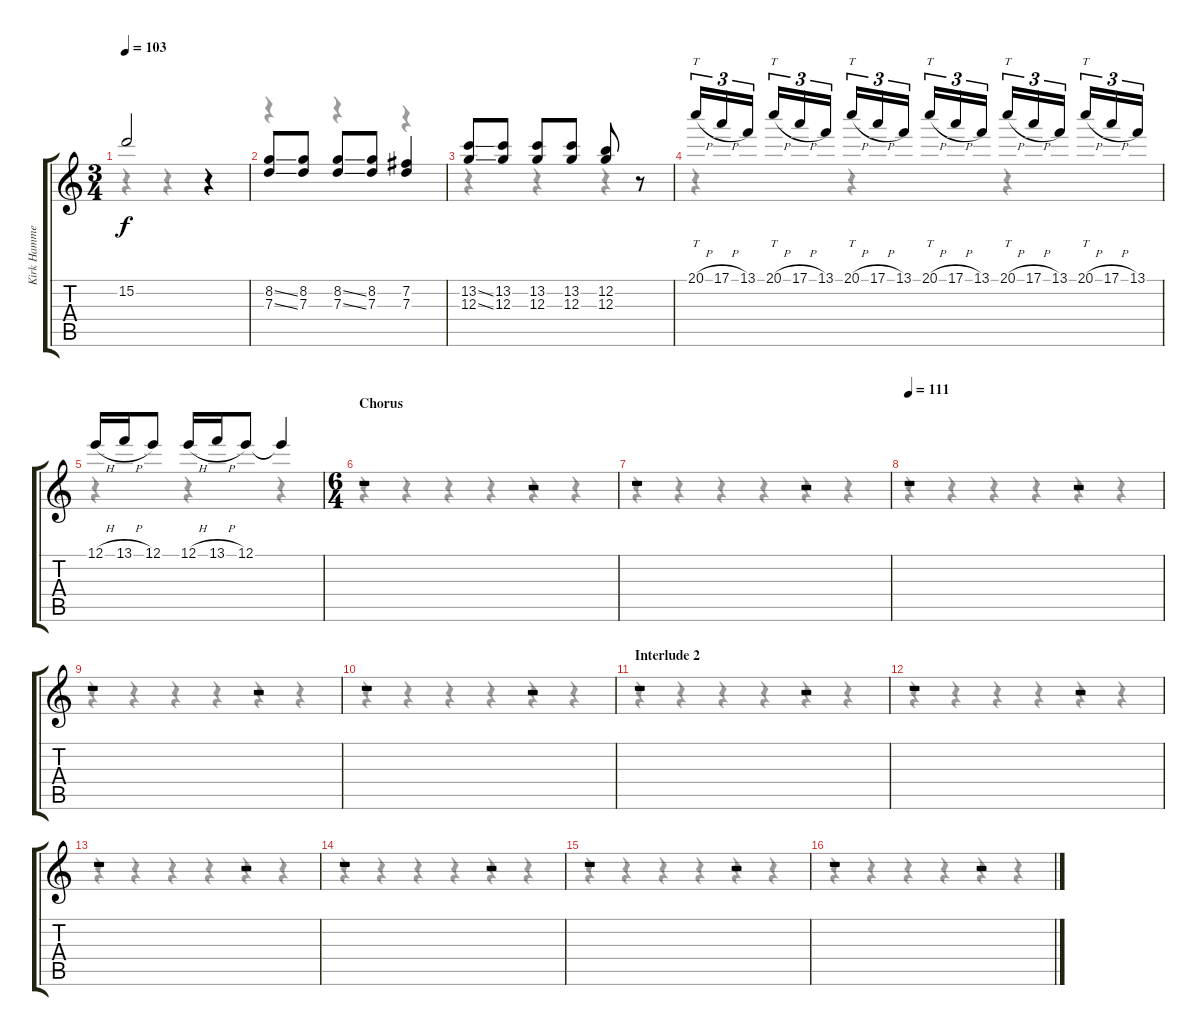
\track ("Kirk Hammett (Lead Clean)" "Kirk Hamme") {instrument electricguitarclean}
\staff {score tabs}
\tuning (E4 B3 G3 D3 A2 E2) {hide}
\voice
\ts (3 4)
\tempo 103
\clef g2
\ks c
15.2{t}.2{dy f} r.4 |
(8.2{ss} 7.3{ss}).8 (8.2 7.3).8 (8.2{ss} 7.3{ss}).8 (8.2 7.3).8 (7.2 7.3).4 |
(13.2{ss} 12.3{ss}).8 (13.2 12.3).8 (13.2 12.3).8 (13.2 12.3).8 (12.2 12.3).8 r.8 |
20.1{h}.16{tt tu (3 2)} 17.1{h}.16{tu (3 2)} 13.1.16{tu (3 2)} 20.1{h}.16{tt tu (3 2)} 17.1{h}.16{tu (3 2)} 13.1.16{tu (3 2)} 20.1{h}.16{tt tu (3 2)} 17.1{h}.16{tu (3 2)} 13.1.16{tu (3 2)} 20.1{h}.16{tt tu (3 2)} 17.1{h}.16{tu (3 2)} 13.1.16{tu (3 2)} 20.1{h}.16{tt tu (3 2)} 17.1{h}.16{tu (3 2)} 13.1.16{tu (3 2)} 20.1{h}.16{tt tu (3 2)} 17.1{h}.16{tu (3 2)} 13.1.16{tu (3 2)} |
12.1{h}.16 13.1{h}.16 12.1.8 12.1{h}.16 13.1{h}.16 12.1.8 12.1{t}.4 |
\ts (6 4)
\section ("" "Chorus")
r.1 r.2 |
r.1 r.2 |
\tempo 111
r.1 r.2 |
r.1 r.2 |
r.1 r.2 |
\section ("" "Interlude 2")
r.1 r.2 |
r.1 r.2 |
r.1 r.2 |
r.1 r.2 |
r.1 r.2 |
r.1 r.2
\voice
\clef g2
\ottava regular
\simile none
\ks c
r.4{dy f} r.4 r.4 |
r.4 r.4 r.4 |
r.4 r.4 r.4 |
r.4 r.4 r.4 |
r.4 r.4 r.4 |
r.4 r.4 r.4 r.4 r.4 r.4 |
r.4 r.4 r.4 r.4 r.4 r.4 |
r.4 r.4 r.4 r.4 r.4 r.4 |
r.4 r.4 r.4 r.4 r.4 r.4 |
r.4 r.4 r.4 r.4 r.4 r.4 |
r.4 r.4 r.4 r.4 r.4 r.4 |
r.4 r.4 r.4 r.4 r.4 r.4 |
r.4 r.4 r.4 r.4 r.4 r.4 |
r.4 r.4 r.4 r.4 r.4 r.4 |
r.4 r.4 r.4 r.4 r.4 r.4 |
r.4 r.4 r.4 r.4 r.4 r.4
